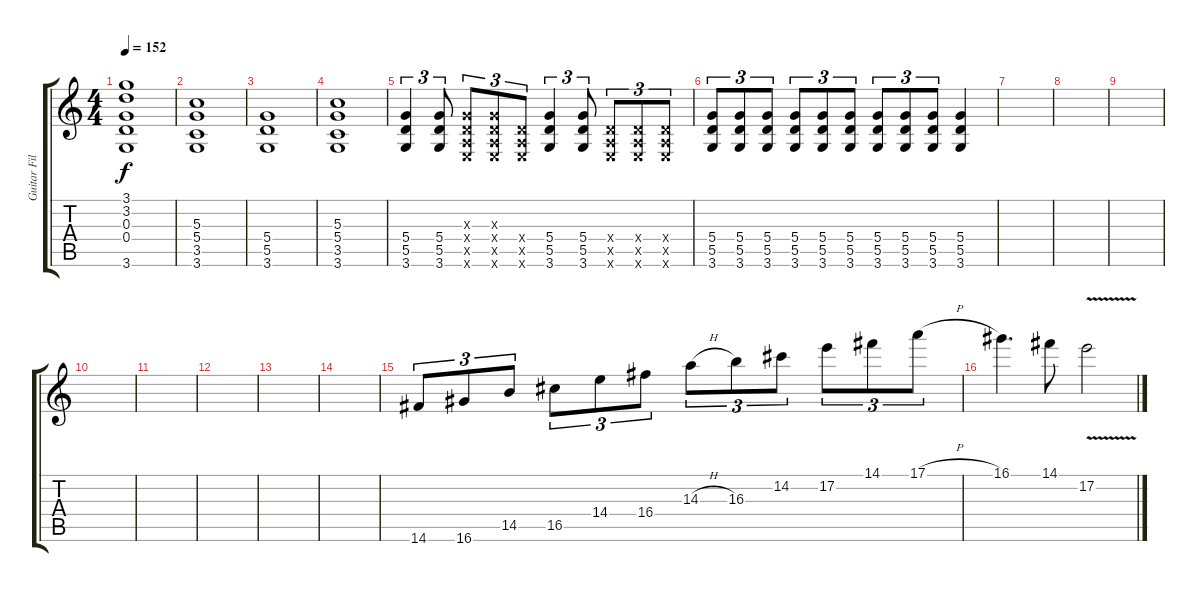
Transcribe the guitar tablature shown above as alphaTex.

\track ("Guitar Fills" "Guitar Fil") {instrument overdrivenguitar}
\staff {score tabs}
\tuning (E4 B3 G3 D3 A2 E2) {hide}
\ts (4 4)
\tempo 152
\clef g2
\ks c
(3.1 3.2 0.3 0.4 3.6).1{dy f} |
(5.3 5.4 3.5 3.6).1 |
(5.4 5.5 3.6).1 |
(5.3 5.4 3.5 3.6).1 |
(5.4 5.5 3.6).4{tu (3 2)} (5.4 5.5 3.6).8{tu (3 2)} (0.3{x} 0.4{x} 0.5{x} 0.6{x}).8{tu (3 2)} (0.3{x} 0.4{x} 0.5{x} 0.6{x}).8{tu (3 2)} (0.4{x} 0.5{x} 0.6{x}).8{tu (3 2)} (5.4 5.5 3.6).4{tu (3 2)} (5.4 5.5 3.6).8{tu (3 2)} (0.4{x} 0.5{x} 0.6{x}).8{tu (3 2)} (0.4{x} 0.5{x} 0.6{x}).8{tu (3 2)} (0.4{x} 0.5{x} 0.6{x}).8{tu (3 2)} |
(5.4 5.5 3.6).8{tu (3 2)} (5.4 5.5 3.6).8{tu (3 2)} (5.4 5.5 3.6).8{tu (3 2)} (5.4 5.5 3.6).8{tu (3 2)} (5.4 5.5 3.6).8{tu (3 2)} (5.4 5.5 3.6).8{tu (3 2)} (5.4 5.5 3.6).8{tu (3 2)} (5.4 5.5 3.6).8{tu (3 2)} (5.4 5.5 3.6).8{tu (3 2)} (5.4 5.5 3.6).4 |
|
|
|
|
|
|
|
|
14.6.8{tu (3 2) balance 13} 16.6.8{tu (3 2)} 14.5.8{tu (3 2)} 16.5.8{tu (3 2)} 14.4.8{tu (3 2)} 16.4.8{tu (3 2)} 14.3{h}.8{tu (3 2)} 16.3.8{tu (3 2)} 14.2.8{tu (3 2)} 17.2.8{tu (3 2)} 14.1.8{tu (3 2)} 17.1{h}.8{tu (3 2)} |
16.1.4{d} 14.1.8 17.2{v}.2
